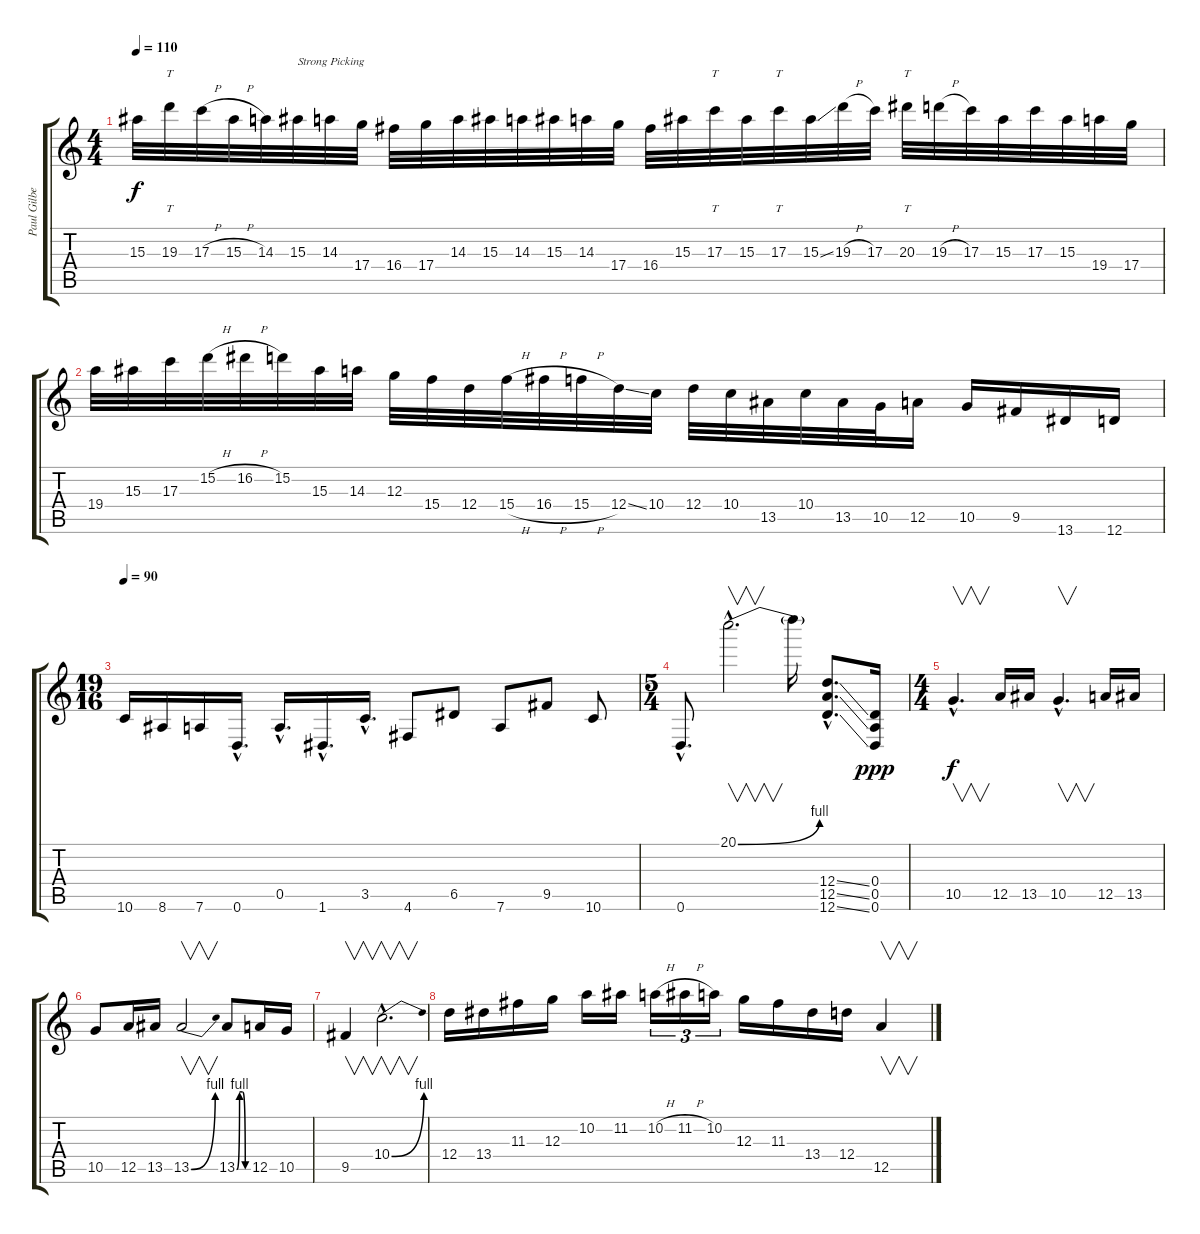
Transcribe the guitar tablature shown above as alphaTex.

\track ("Paul Gilbert" "Paul Gilbe") {instrument distortionguitar}
\staff {score tabs}
\tuning (E4 B3 G3 D3 A2 D2) {hide}
\ts (4 4)
\tempo 110
\clef g2
\ks c
15.3.32{dy f} 19.3.32{tt} 17.3{h}.32 15.3{h}.32 14.3.32 15.3.32{txt "Strong Picking"} 14.3.32 17.4.32 16.4.32 17.4.32 14.3.32 15.3.32 14.3.32 15.3.32 14.3.32 17.4.32 16.4.32 15.3.32 17.3.32{tt} 15.3.32 17.3.32{tt} 15.3{ss}.32 19.3{h}.32 17.3.32 20.3.32{tt} 19.3{h}.32 17.3.32 15.3.32 17.3.32 15.3.32 19.4.32 17.4.32 |
19.4.32 15.3.32 17.3.32 15.2{h}.32 16.2{h}.32 15.2.32 15.3.32 14.3.32 12.3.32 15.4.32 12.4.32 15.4{h}.32 16.4{h}.32 15.4{h}.32 12.4{ss}.32 10.4.32 12.4.32 10.4.32 13.5.32 10.4.32 13.5.32 10.5.32 12.5.16 10.5.16 9.5.16 13.6.16 12.6.16 |
\ts (19 16)
\tempo 90
10.6.16 8.6.16 7.6.16 0.6{hac}.16{d} 0.5{hac}.16{d} 1.6{hac}.16{d} 3.5{hac}.16{d} 4.6.8 6.5.8 7.6.8 9.5.8 10.6.8 |
\ts (5 4)
0.6{hac}.8{d} 20.1{be (bend 0 0 60 4) hac}.2{v d} 20.1{t}.16 (12.4{ss hac} 12.5{ss hac} 12.6{ss hac}).8{d} (0.4 0.5 0.6).16{dy ppp} |
\ts (4 4)
10.5{hac}.4{v d dy f} 12.5.16 13.5.16 10.5{hac}.4{v d} 12.5.16 13.5.16 |
10.5.8 12.5.16 13.5.16 13.5{be (bend 0 0 60 4)}.2{v} 13.5{be (custom 0 0 15 4 30 4 45 0 60 0)}.8 12.5.16 10.5.16 |
9.5.4{v} 10.4{be (bend 0 0 60 4) hac}.2{v d} |
12.4.16 13.4.16 11.3.16 12.3.16 10.2.16 11.2.16 10.2{h}.16{tu (3 2)} 11.2{h}.16{tu (3 2)} 10.2.16{tu (3 2)} 12.3.16 11.3.16 13.4.16 12.4.16 12.5.4{v}
